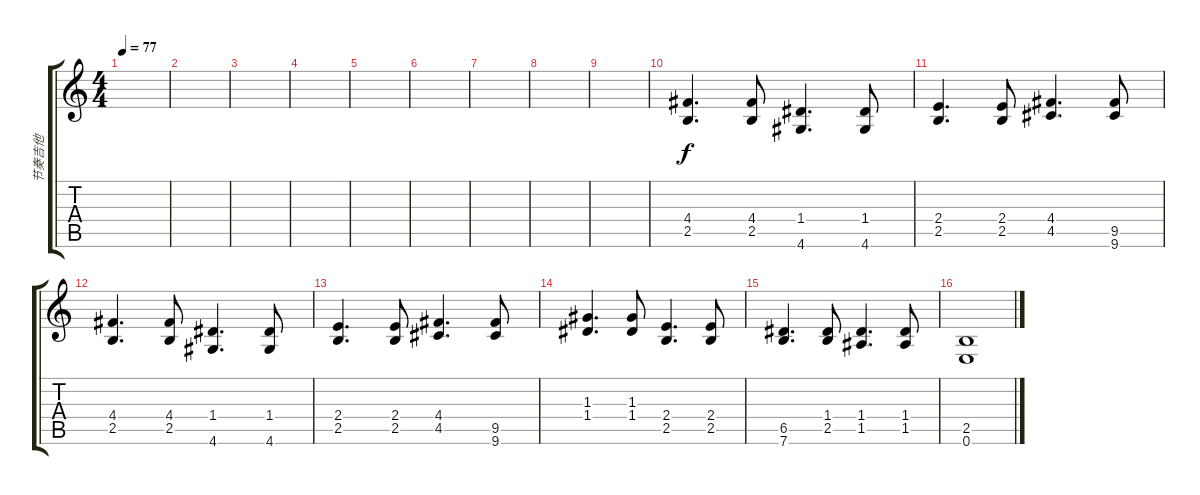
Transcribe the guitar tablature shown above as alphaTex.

\track ("节奏吉他" "节奏吉他") {instrument distortionguitar}
\staff {score tabs}
\tuning (E4 B3 G3 D3 A2 E2) {hide}
\ts (4 4)
\tempo 77
\clef g2
\ks c
|
|
|
|
|
|
|
|
|
(4.4 2.5).4{d} (4.4 2.5).8 (1.4 4.6).4{d} (1.4 4.6).8 |
(2.4 2.5).4{d} (2.4 2.5).8 (4.4 4.5).4{d} (9.5 9.6).8 |
(4.4 2.5).4{d} (4.4 2.5).8 (1.4 4.6).4{d} (1.4 4.6).8 |
(2.4 2.5).4{d} (2.4 2.5).8 (4.4 4.5).4{d} (9.5 9.6).8 |
(1.3 1.4).4{d} (1.3 1.4).8 (2.4 2.5).4{d} (2.4 2.5).8 |
(6.5 7.6).4{d} (1.4 2.5).8 (1.4 1.5).4{d} (1.4 1.5).8 |
(2.5 0.6).1
